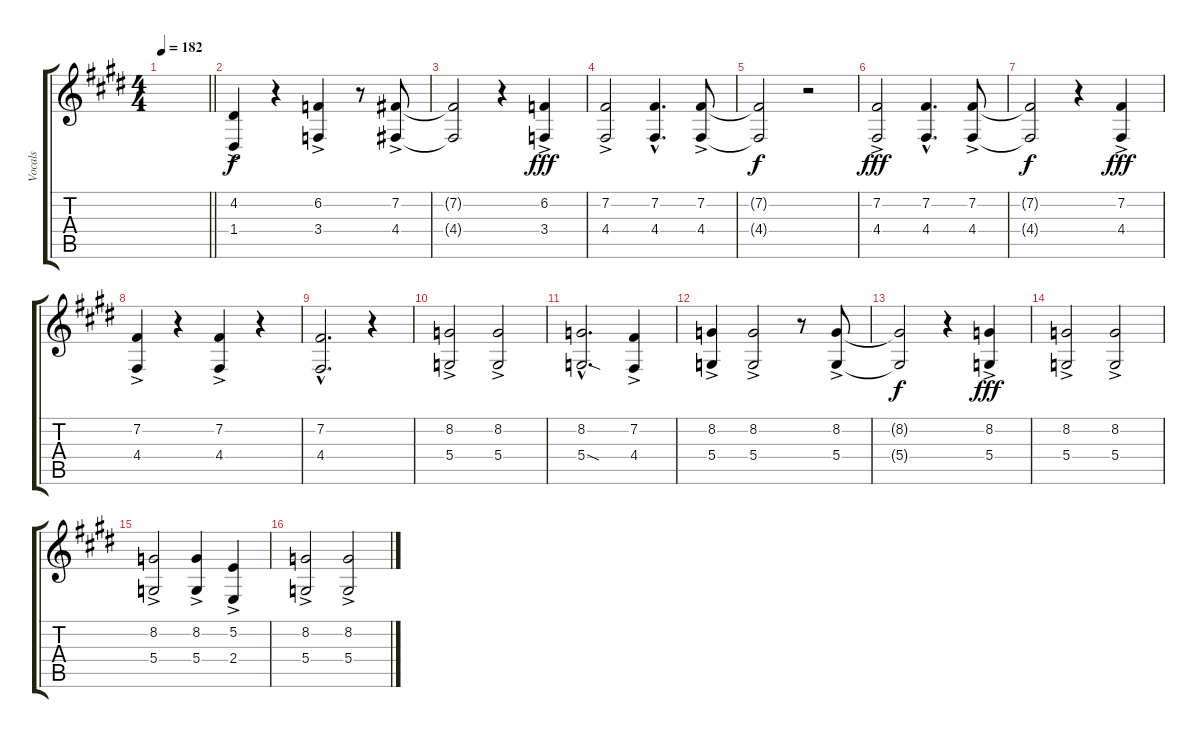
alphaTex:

\track ("Vocals" "Vocals") {instrument stringensemble1}
\staff {score tabs}
\tuning (E4 B3 G3 D3 A2 E2) {hide}
\ts (4 4)
\tempo 182
\clef g2
\barLineRight lightlight
\ks c#minor
|
(4.2 1.4{ac}).4 r.4 (6.2 3.4{ac}).4 r.8 (7.2 4.4{ac}).8 |
(7.2{t} 4.4{t}).2{dy f} r.4 (6.2 3.4{ac}).4{dy fff} |
(7.2 4.4{ac}).2 (7.2{hac} 4.4{hac}).4{d} (7.2 4.4{ac}).8 |
(7.2{t} 4.4{t}).2{dy f} r.2 |
(7.2 4.4{ac}).2{dy fff} (7.2{hac} 4.4{hac}).4{d} (7.2 4.4{ac}).8 |
(7.2{t} 4.4{t}).2{dy f} r.4 (7.2 4.4{ac}).4{dy fff} |
(7.2 4.4{ac}).4 r.4 (7.2 4.4{ac}).4 r.4 |
(7.2{hac} 4.4{hac}).2{d} r.4 |
(8.2 5.4{ac}).2 (8.2 5.4{ac}).2 |
(8.2{hac} 5.4{sod hac}).2{d} (7.2 4.4{ac}).4 |
(8.2 5.4{ac}).4 (8.2 5.4{ac}).2 r.8 (8.2 5.4{ac}).8 |
(8.2{t} 5.4{t}).2{dy f} r.4 (8.2 5.4{ac}).4{dy fff} |
(8.2 5.4{ac}).2 (8.2 5.4{ac}).2 |
(8.2 5.4{ac}).2 (8.2 5.4{ac}).4 (5.2 2.4{ac}).4 |
(8.2 5.4{ac}).2 (8.2 5.4{ac}).2
